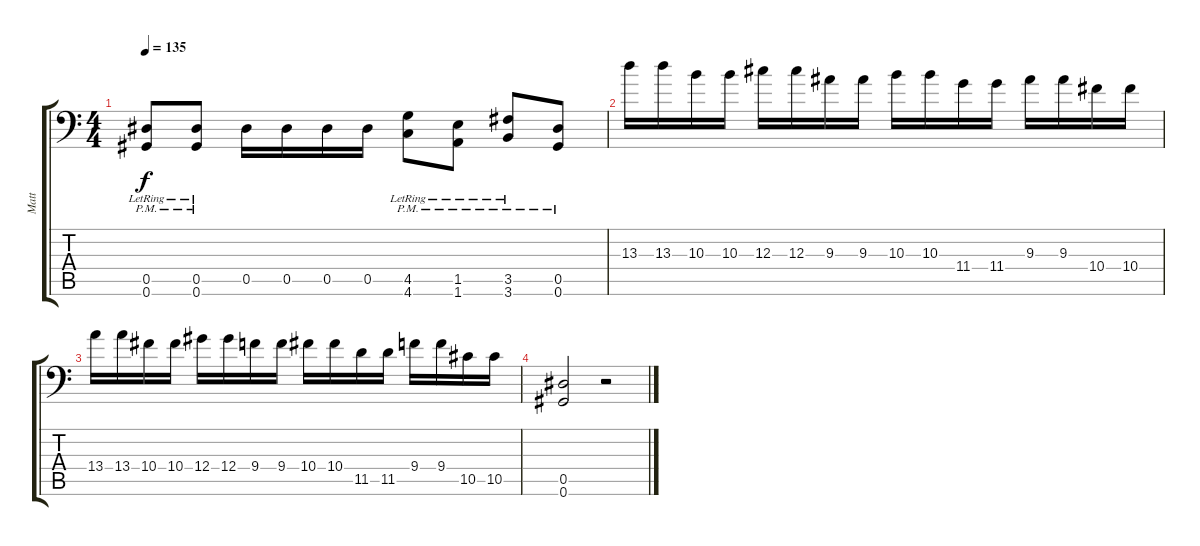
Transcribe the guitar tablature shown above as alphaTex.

\track ("Matt" "Matt") {instrument overdrivenguitar}
\staff {score tabs}
\tuning (Bb3 F3 Db3 Ab2 Eb2 Ab1) {hide}
\ts (4 4)
\tempo 135
\clef f4
\ks c
(0.5{pm lr} 0.6{pm lr}).8{dy f} (0.5{pm lr} 0.6{pm}).8 0.5.16 0.5.16 0.5.16 0.5.16 (4.5{pm lr} 4.6{pm lr}).8 (1.5{pm lr} 1.6{pm lr}).8 (3.5{pm lr} 3.6{pm lr}).8 (0.5{pm} 0.6{pm}).8 |
13.3.16 13.3.16 10.3.16 10.3.16 12.3.16 12.3.16 9.3.16 9.3.16 10.3.16 10.3.16 11.4.16 11.4.16 9.3.16 9.3.16 10.4.16 10.4.16 |
13.4.16 13.4.16 10.4.16 10.4.16 12.4.16 12.4.16 9.4.16 9.4.16 10.4.16 10.4.16 11.5.16 11.5.16 9.4.16 9.4.16 10.5.16 10.5.16 |
(0.5 0.6).2 r.2
